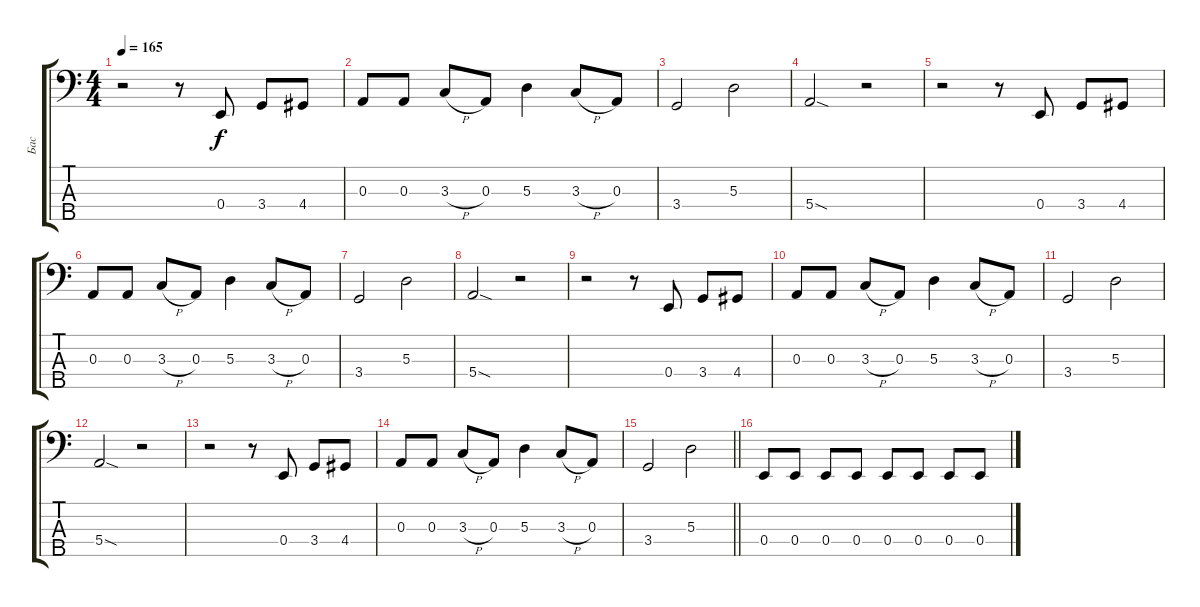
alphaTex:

\track ("Бас" "Бас") {instrument electricbassfinger}
\staff {score tabs}
\tuning (G2 D2 A1 E1 B0) {hide}
\ts (4 4)
\tempo 165
\clef f4
\ks c
r.2{dy f} r.8 0.4.8 3.4.8 4.4.8 |
0.3.8 0.3.8 3.3{h}.8 0.3.8 5.3.4 3.3{h}.8 0.3.8 |
3.4.2 5.3.2 |
5.4{sod}.2 r.2 |
r.2 r.8 0.4.8 3.4.8 4.4.8 |
0.3.8 0.3.8 3.3{h}.8 0.3.8 5.3.4 3.3{h}.8 0.3.8 |
3.4.2 5.3.2 |
5.4{sod}.2 r.2 |
r.2 r.8 0.4.8 3.4.8 4.4.8 |
0.3.8 0.3.8 3.3{h}.8 0.3.8 5.3.4 3.3{h}.8 0.3.8 |
3.4.2 5.3.2 |
5.4{sod}.2 r.2 |
r.2 r.8 0.4.8 3.4.8 4.4.8 |
0.3.8 0.3.8 3.3{h}.8 0.3.8 5.3.4 3.3{h}.8 0.3.8 |
\barLineRight lightlight
3.4.2 5.3.2 |
0.4.8 0.4.8 0.4.8 0.4.8 0.4.8 0.4.8 0.4.8 0.4.8
